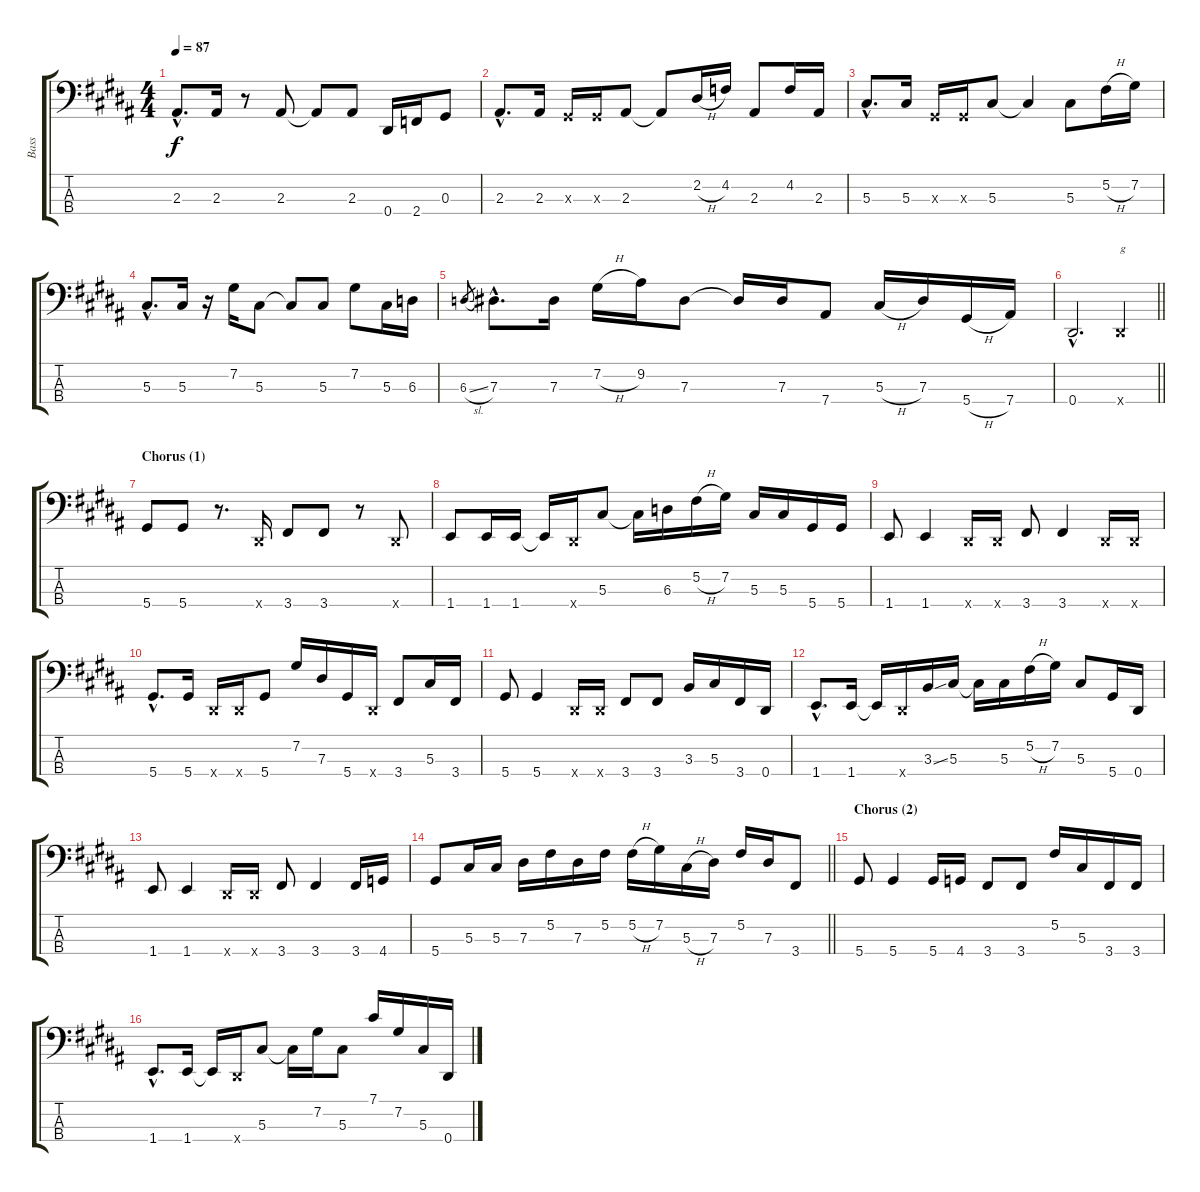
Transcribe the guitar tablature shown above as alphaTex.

\track ("Bass" "Bass") {instrument electricbassfinger}
\staff {score tabs}
\tuning (Gb2 Db2 Ab1 Eb1) {hide}
\ts (4 4)
\tempo 87
\clef f4
\ks b
2.3{hac}.8{d dy f} 2.3.16 r.8 2.3.8 2.3{t}.8 2.3.8 0.4.16 2.4.16 0.3.8 |
2.3{hac}.8{d} 2.3.16 0.3{x}.16 0.3{x}.16 2.3.8 2.3{t}.8 2.2{h}.16 4.2.16 2.3.8 4.2.16 2.3.16 |
5.3{hac}.8{d} 5.3.16 0.3{x}.16 0.3{x}.16 5.3.8 5.3{t}.4 5.3.8 5.2{h}.16 7.2.16 |
5.3{hac}.8{d} 5.3.16 r.16 7.2.16 5.3.8 5.3{t}.8 5.3.8 7.2.8 5.3.16 6.3.16 |
6.3{sl}.8{gr} 7.3{hac}.8{d} 7.3.16 7.2{h}.16 9.2.16 7.3.8 7.3{t}.16 7.3.16 7.4.8 5.3{h}.16 7.3.16 5.4{h}.16 7.4.16 |
\barLineRight lightlight
0.4{hac}.2{d} 0.4{x}.4{txt "g"} |
\section ("" "Chorus (1)")
5.4.8 5.4.8 r.8{d} 0.4{x}.16 3.4.8 3.4.8 r.8 0.4{x}.8 |
1.4.8 1.4.16 1.4.16 1.4{t}.16 0.4{x}.16 5.3.8 5.3{t}.16 6.3.16 5.2{h}.16 7.2.16 5.3.16 5.3.16 5.4.16 5.4.16 |
1.4.8 1.4.4 0.4{x}.16 0.4{x}.16 3.4.8 3.4.4 0.4{x}.16 0.4{x}.16 |
5.4{hac}.8{d} 5.4.16 0.4{x}.16 0.4{x}.16 5.4.8 7.2.16 7.3.16 5.4.16 0.4{x}.16 3.4.8 5.3.16 3.4.16 |
5.4.8 5.4.4 0.4{x}.16 0.4{x}.16 3.4.8 3.4.8 3.3.16 5.3.16 3.4.16 0.4.16 |
1.4{hac}.8{d} 1.4.16 1.4{t}.16 0.4{x}.16 3.3{ss}.16 5.3.16 5.3{t}.16 5.3.16 5.2{h}.16 7.2.16 5.3.8 5.4.16 0.4.16 |
1.4.8 1.4.4 0.4{x}.16 0.4{x}.16 3.4.8 3.4.4 3.4.16 4.4.16 |
\barLineRight lightlight
5.4.8 5.3.16 5.3.16 7.3.16 5.2.16 7.3.16 5.2.16 5.2{h}.16 7.2.16 5.3{h}.16 7.3.16 5.2.16 7.3.16 3.4.8 |
\section ("" "Chorus (2)")
5.4.8 5.4.4 5.4.16 4.4.16 3.4.8 3.4.8 5.2.16 5.3.16 3.4.16 3.4.16 |
1.4{hac}.8{d} 1.4.16 1.4{t}.16 0.4{x}.16 5.3.8 5.3{t}.16 7.2.16 5.3.8 7.1.16 7.2.16 5.3.16 0.4.16
